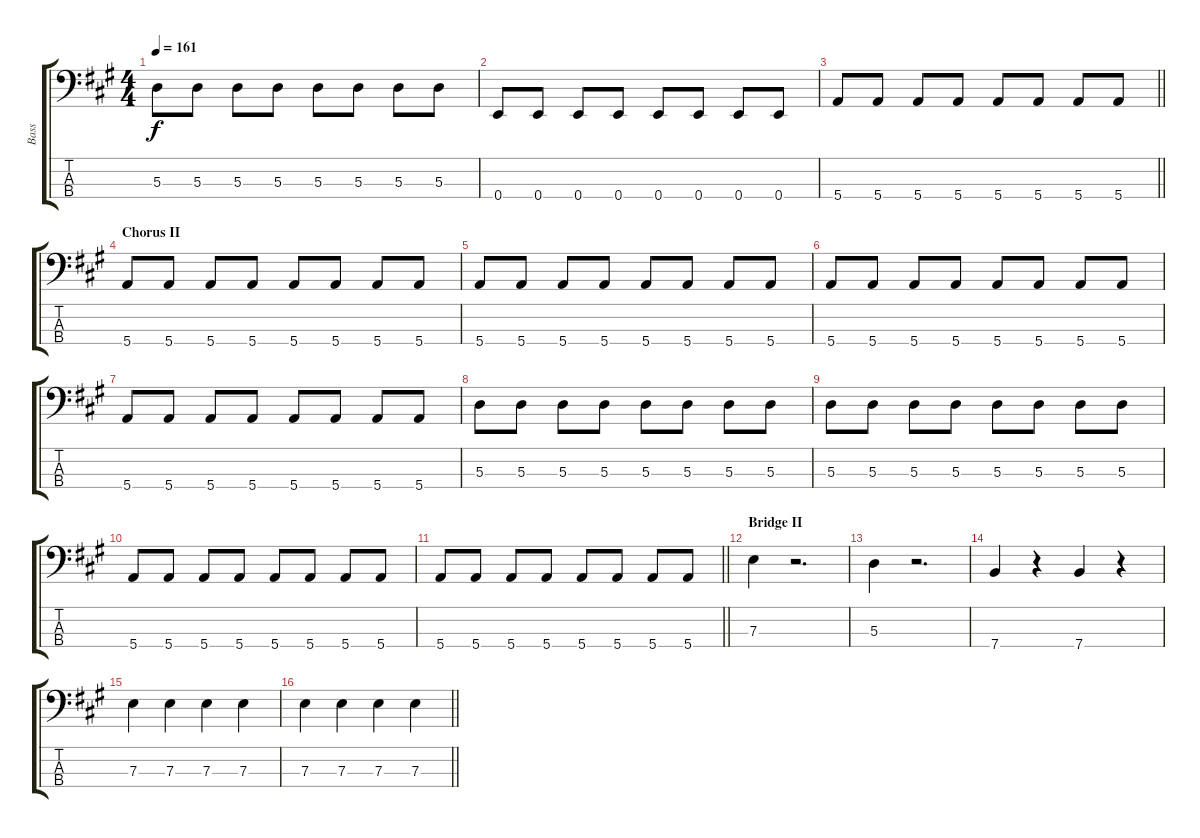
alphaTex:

\track ("Bass" "Bass") {instrument electricbassfinger}
\staff {score tabs}
\tuning (G2 D2 A1 E1) {hide}
\ts (4 4)
\tempo 161
\clef f4
\ks a
5.3.8{dy f} 5.3.8 5.3.8 5.3.8 5.3.8 5.3.8 5.3.8 5.3.8 |
0.4.8 0.4.8 0.4.8 0.4.8 0.4.8 0.4.8 0.4.8 0.4.8 |
\barLineRight lightlight
5.4.8 5.4.8 5.4.8 5.4.8 5.4.8 5.4.8 5.4.8 5.4.8 |
\section ("" "Chorus II")
5.4.8 5.4.8 5.4.8 5.4.8 5.4.8 5.4.8 5.4.8 5.4.8 |
5.4.8 5.4.8 5.4.8 5.4.8 5.4.8 5.4.8 5.4.8 5.4.8 |
5.4.8 5.4.8 5.4.8 5.4.8 5.4.8 5.4.8 5.4.8 5.4.8 |
5.4.8 5.4.8 5.4.8 5.4.8 5.4.8 5.4.8 5.4.8 5.4.8 |
5.3.8 5.3.8 5.3.8 5.3.8 5.3.8 5.3.8 5.3.8 5.3.8 |
5.3.8 5.3.8 5.3.8 5.3.8 5.3.8 5.3.8 5.3.8 5.3.8 |
5.4.8 5.4.8 5.4.8 5.4.8 5.4.8 5.4.8 5.4.8 5.4.8 |
\barLineRight lightlight
5.4.8 5.4.8 5.4.8 5.4.8 5.4.8 5.4.8 5.4.8 5.4.8 |
\section ("" "Bridge II")
7.3.4 r.2{d} |
5.3.4 r.2{d} |
7.4.4 r.4 7.4.4 r.4 |
7.3.4 7.3.4 7.3.4 7.3.4 |
\barLineRight lightlight
7.3.4 7.3.4 7.3.4 7.3.4
